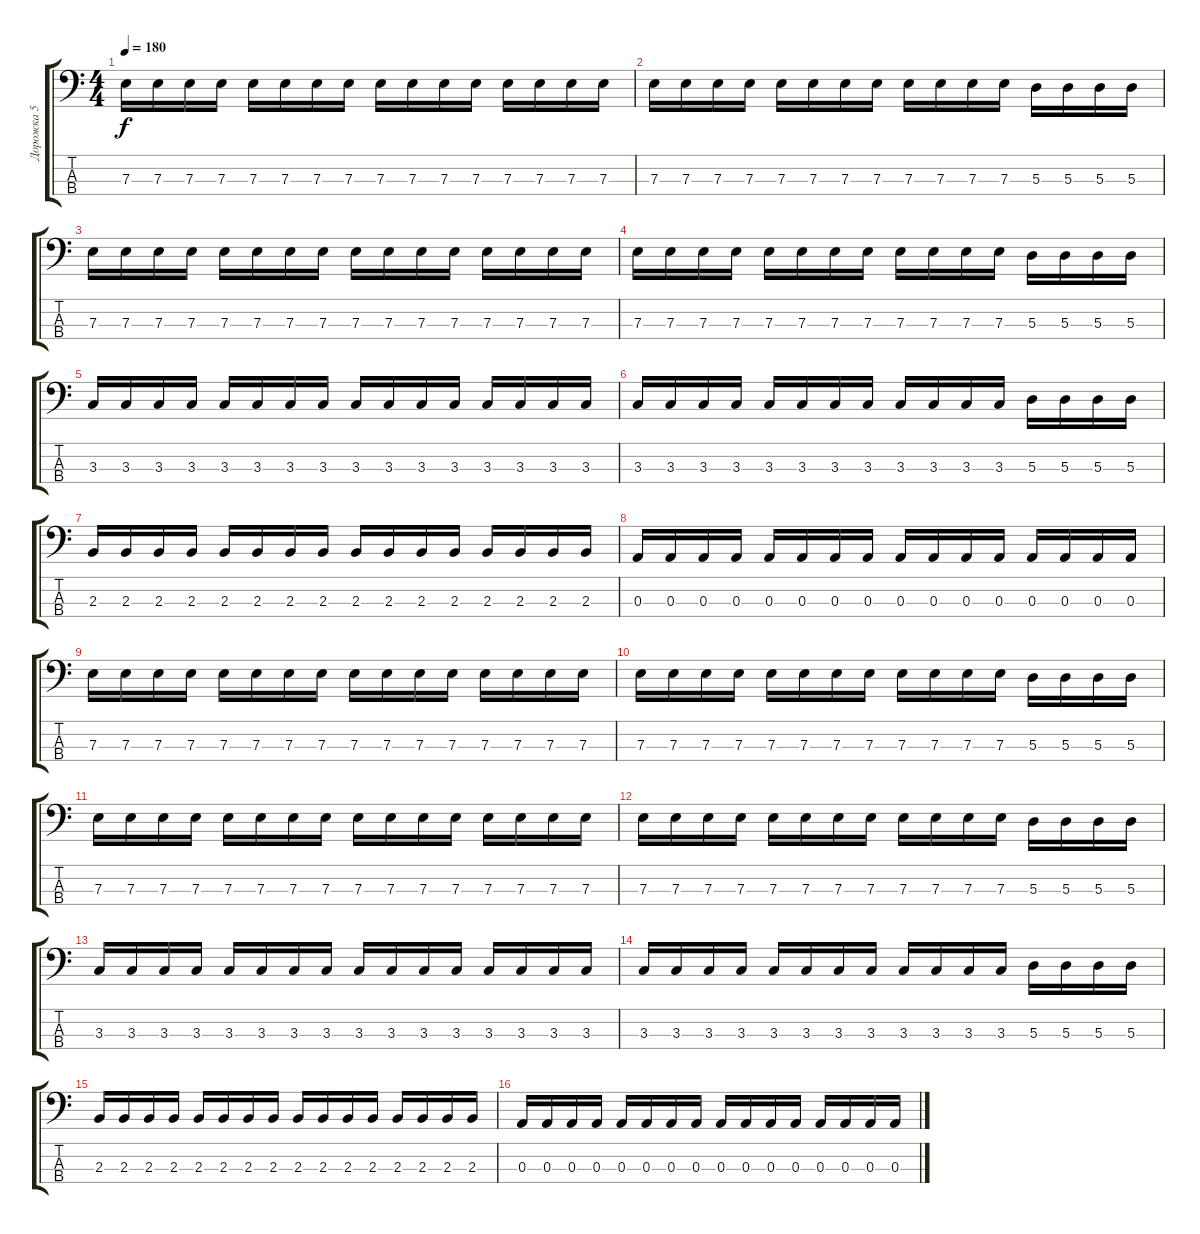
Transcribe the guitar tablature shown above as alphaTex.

\track ("Дорожка 5" "Дорожка 5") {instrument electricbassfinger}
\staff {score tabs}
\tuning (G2 D2 A1 E1) {hide}
\ts (4 4)
\tempo 180
\clef f4
\ks c
7.3.16{dy f} 7.3.16 7.3.16 7.3.16 7.3.16 7.3.16 7.3.16 7.3.16 7.3.16 7.3.16 7.3.16 7.3.16 7.3.16 7.3.16 7.3.16 7.3.16 |
7.3.16 7.3.16 7.3.16 7.3.16 7.3.16 7.3.16 7.3.16 7.3.16 7.3.16 7.3.16 7.3.16 7.3.16 5.3.16 5.3.16 5.3.16 5.3.16 |
7.3.16 7.3.16 7.3.16 7.3.16 7.3.16 7.3.16 7.3.16 7.3.16 7.3.16 7.3.16 7.3.16 7.3.16 7.3.16 7.3.16 7.3.16 7.3.16 |
7.3.16 7.3.16 7.3.16 7.3.16 7.3.16 7.3.16 7.3.16 7.3.16 7.3.16 7.3.16 7.3.16 7.3.16 5.3.16 5.3.16 5.3.16 5.3.16 |
3.3.16 3.3.16 3.3.16 3.3.16 3.3.16 3.3.16 3.3.16 3.3.16 3.3.16 3.3.16 3.3.16 3.3.16 3.3.16 3.3.16 3.3.16 3.3.16 |
3.3.16 3.3.16 3.3.16 3.3.16 3.3.16 3.3.16 3.3.16 3.3.16 3.3.16 3.3.16 3.3.16 3.3.16 5.3.16 5.3.16 5.3.16 5.3.16 |
2.3.16 2.3.16 2.3.16 2.3.16 2.3.16 2.3.16 2.3.16 2.3.16 2.3.16 2.3.16 2.3.16 2.3.16 2.3.16 2.3.16 2.3.16 2.3.16 |
0.3.16 0.3.16 0.3.16 0.3.16 0.3.16 0.3.16 0.3.16 0.3.16 0.3.16 0.3.16 0.3.16 0.3.16 0.3.16 0.3.16 0.3.16 0.3.16 |
7.3.16 7.3.16 7.3.16 7.3.16 7.3.16 7.3.16 7.3.16 7.3.16 7.3.16 7.3.16 7.3.16 7.3.16 7.3.16 7.3.16 7.3.16 7.3.16 |
7.3.16 7.3.16 7.3.16 7.3.16 7.3.16 7.3.16 7.3.16 7.3.16 7.3.16 7.3.16 7.3.16 7.3.16 5.3.16 5.3.16 5.3.16 5.3.16 |
7.3.16 7.3.16 7.3.16 7.3.16 7.3.16 7.3.16 7.3.16 7.3.16 7.3.16 7.3.16 7.3.16 7.3.16 7.3.16 7.3.16 7.3.16 7.3.16 |
7.3.16 7.3.16 7.3.16 7.3.16 7.3.16 7.3.16 7.3.16 7.3.16 7.3.16 7.3.16 7.3.16 7.3.16 5.3.16 5.3.16 5.3.16 5.3.16 |
3.3.16 3.3.16 3.3.16 3.3.16 3.3.16 3.3.16 3.3.16 3.3.16 3.3.16 3.3.16 3.3.16 3.3.16 3.3.16 3.3.16 3.3.16 3.3.16 |
3.3.16 3.3.16 3.3.16 3.3.16 3.3.16 3.3.16 3.3.16 3.3.16 3.3.16 3.3.16 3.3.16 3.3.16 5.3.16 5.3.16 5.3.16 5.3.16 |
2.3.16 2.3.16 2.3.16 2.3.16 2.3.16 2.3.16 2.3.16 2.3.16 2.3.16 2.3.16 2.3.16 2.3.16 2.3.16 2.3.16 2.3.16 2.3.16 |
0.3.16 0.3.16 0.3.16 0.3.16 0.3.16 0.3.16 0.3.16 0.3.16 0.3.16 0.3.16 0.3.16 0.3.16 0.3.16 0.3.16 0.3.16 0.3.16
